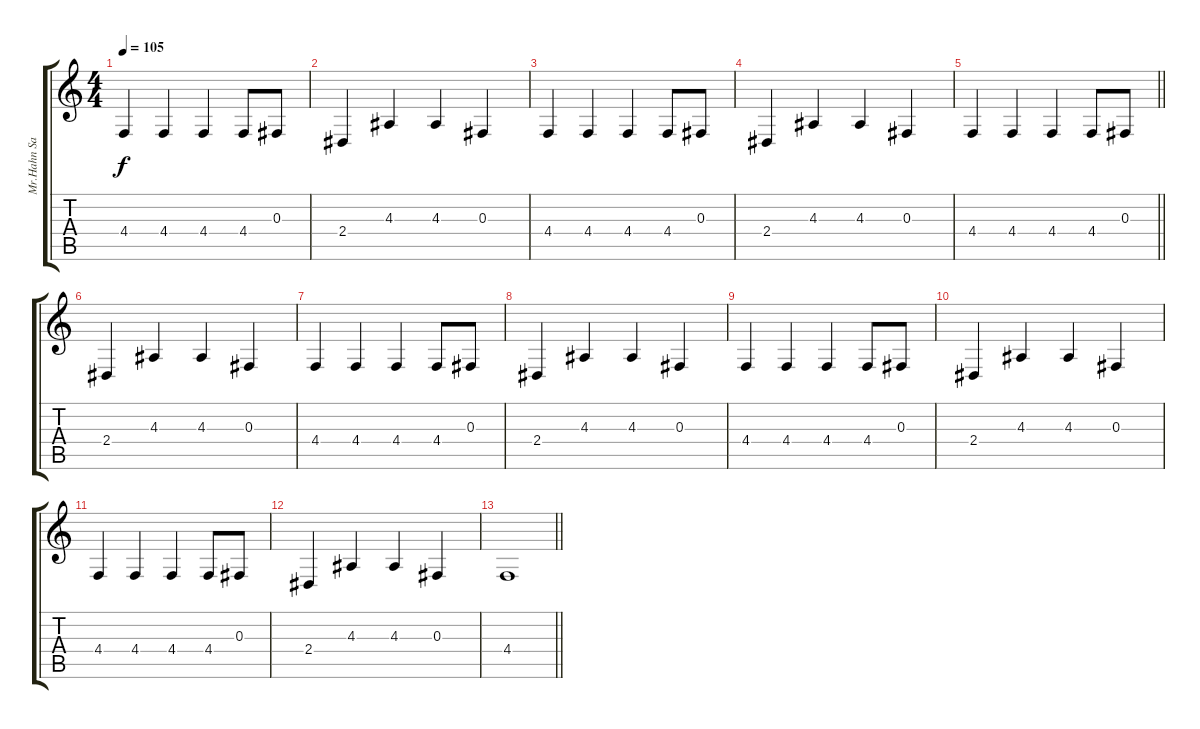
\track ("Mr.Hahn Sampler2" "Mr.Hahn Sa") {instrument acousticgrandpiano}
\staff {score tabs}
\tuning (Eb4 Bb3 Gb3 Db3 Ab2 Db2) {hide}
\ts (4 4)
\tempo 105
\clef g2
\ks c
4.4.4{dy f} 4.4.4 4.4.4 4.4.8 0.3.8 |
2.4.4 4.3.4 4.3.4 0.3.4 |
4.4.4 4.4.4 4.4.4 4.4.8 0.3.8 |
2.4.4 4.3.4 4.3.4 0.3.4 |
\barLineRight lightlight
4.4.4 4.4.4 4.4.4 4.4.8 0.3.8 |
2.4.4 4.3.4 4.3.4 0.3.4 |
4.4.4 4.4.4 4.4.4 4.4.8 0.3.8 |
2.4.4 4.3.4 4.3.4 0.3.4 |
4.4.4 4.4.4 4.4.4 4.4.8 0.3.8 |
2.4.4 4.3.4 4.3.4 0.3.4 |
4.4.4 4.4.4 4.4.4 4.4.8 0.3.8 |
2.4.4 4.3.4 4.3.4 0.3.4 |
\barLineRight lightlight
4.4.1{volume 0}
